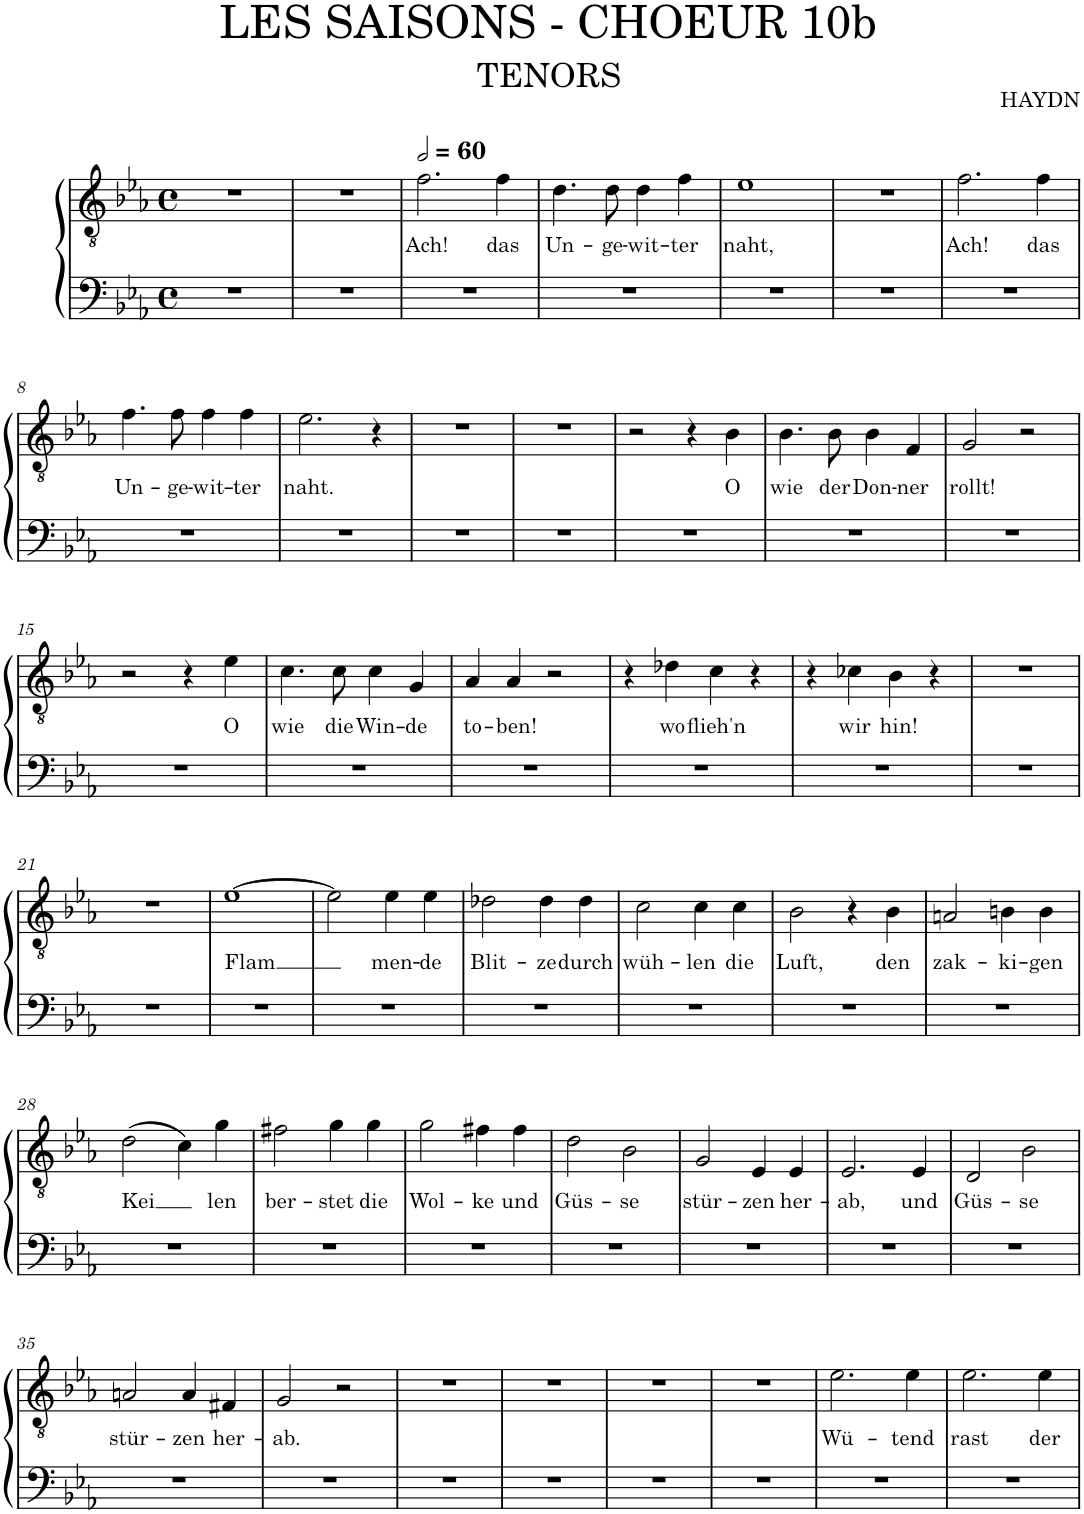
**kern	**kern	**text
*part1	*part1	*part1
*staff2	*staff1	*staff1
*I"Piano	*	*
*I'Pno.	*	*
*clefF4	*clefGv2	*
*k[b-e-a-]	*k[b-e-a-]	*
*M4/4	*M4/4	*
*met(c)	*met(c)	*
=1	=1	=1
1r	1r	.
=2	=2	=2
1r	1r	.
=3	=3	=3
*	*MM120	*
!	!	!LO:LY:b
1r	2.f\	Ach!
!	!	!LO:LY:b
.	4f\	das
=4	=4	=4
!	!	!LO:LY:b
1r	4.d\	Un-
!	!	!LO:LY:b
.	8d\	-ge-
!	!	!LO:LY:b
.	4d\	-wit-
!	!	!LO:LY:b
.	4f\	-ter
=5	=5	=5
!	!	!LO:LY:b
1r	1e-	naht,
=6	=6	=6
1r	1r	.
=7	=7	=7
!	!	!LO:LY:b
1r	2.f\	Ach!
!	!	!LO:LY:b
.	4f\	das
!!LO:LB:g=z
=8	=8	=8
!	!	!LO:LY:b
1r	4.f\	Un-
!	!	!LO:LY:b
.	8f\	-ge-
!	!	!LO:LY:b
.	4f\	-wit-
!	!	!LO:LY:b
.	4f\	-ter
=9	=9	=9
!	!	!LO:LY:b
1r	2.e-\	naht.
.	4r	.
=10	=10	=10
1r	1r	.
=11	=11	=11
1r	1r	.
=12	=12	=12
1r	2r	.
.	4r	.
!	!	!LO:LY:b
.	4B-\	O
=13	=13	=13
!	!	!LO:LY:b
1r	4.B-\	wie
!	!	!LO:LY:b
.	8B-\	der
!	!	!LO:LY:b
.	4B-\	Don-
!	!	!LO:LY:b
.	4F/	-ner
=14	=14	=14
!	!	!LO:LY:b
1r	2G/	rollt!
.	2r	.
!!LO:LB:g=z
=15	=15	=15
1r	2r	.
.	4r	.
!	!	!LO:LY:b
.	4e-\	O
=16	=16	=16
!	!	!LO:LY:b
1r	4.c\	wie
!	!	!LO:LY:b
.	8c\	die
!	!	!LO:LY:b
.	4c\	Win-
!	!	!LO:LY:b
.	4G/	-de
=17	=17	=17
!	!	!LO:LY:b
1r	4A-/	to-
!	!	!LO:LY:b
.	4A-/	-ben!
.	2r	.
=18	=18	=18
1r	4r	.
!	!	!LO:LY:b
.	4d-X\	wo
!	!	!LO:LY:b
.	4c\	flieh'n
.	4r	.
=19	=19	=19
1r	4r	.
!	!	!LO:LY:b
.	4c-X\	wir
!	!	!LO:LY:b
.	4B-\	hin!
.	4r	.
=20	=20	=20
1r	1r	.
!!LO:LB:g=z
=21	=21	=21
1r	1r	.
=22	=22	=22
!	!	!LO:LY:b
1r	[1e-	Flam
=23	=23	=23
1r	2e-\]	.
!	!	!LO:LY:b
.	4e-\	men-
!	!	!LO:LY:b
.	4e-\	-de
=24	=24	=24
!	!	!LO:LY:b
1r	2d-X\	Blit-
!	!	!LO:LY:b
.	4d-\	-ze
!	!	!LO:LY:b
.	4d-\	durch
=25	=25	=25
!	!	!LO:LY:b
1r	2c\	wüh-
!	!	!LO:LY:b
.	4c\	-len
!	!	!LO:LY:b
.	4c\	die
=26	=26	=26
!	!	!LO:LY:b
1r	2B-\	Luft,
.	4r	.
!	!	!LO:LY:b
.	4B-\	den
=27	=27	=27
!	!	!LO:LY:b
1r	2An/	zak-
!	!	!LO:LY:b
.	4Bn\	-ki-
!	!	!LO:LY:b
.	4B\	-gen
!!LO:LB:g=z
=28	=28	=28
!	!	!LO:LY:b
1r	(2d\	Kei
.	4c\)	.
!	!	!LO:LY:b
.	4g\	len
=29	=29	=29
!	!	!LO:LY:b
1r	2f#X\	ber-
!	!	!LO:LY:b
.	4g\	-stet
!	!	!LO:LY:b
.	4g\	die
=30	=30	=30
!	!	!LO:LY:b
1r	2g\	Wol-
!	!	!LO:LY:b
.	4f#X\	-ke
!	!	!LO:LY:b
.	4f#\	und
=31	=31	=31
!	!	!LO:LY:b
1r	2d\	Güs-
!	!	!LO:LY:b
.	2B-\	-se
=32	=32	=32
!	!	!LO:LY:b
1r	2G/	stür-
!	!	!LO:LY:b
.	4E-/	-zen
!	!	!LO:LY:b
.	4E-/	her-
=33	=33	=33
!	!	!LO:LY:b
1r	2.E-/	-ab,
!	!	!LO:LY:b
.	4E-/	und
=34	=34	=34
!	!	!LO:LY:b
1r	2D/	Güs-
!	!	!LO:LY:b
.	2B-\	-se
!!LO:LB:g=z
=35	=35	=35
!	!	!LO:LY:b
1r	2An/	stür-
!	!	!LO:LY:b
.	4A/	-zen
!	!	!LO:LY:b
.	4F#X/	her-
=36	=36	=36
!	!	!LO:LY:b
1r	2G/	-ab.
.	2r	.
=37	=37	=37
1r	1r	.
=38	=38	=38
1r	1r	.
=39	=39	=39
1r	1r	.
=40	=40	=40
1r	1r	.
=41	=41	=41
!	!	!LO:LY:b
1r	2.e-\	Wü-
!	!	!LO:LY:b
.	4e-\	-tend
=42	=42	=42
!	!	!LO:LY:b
1r	2.e-\	rast
!	!	!LO:LY:b
.	4e-\	der
=	=	=
*-	*-	*-
